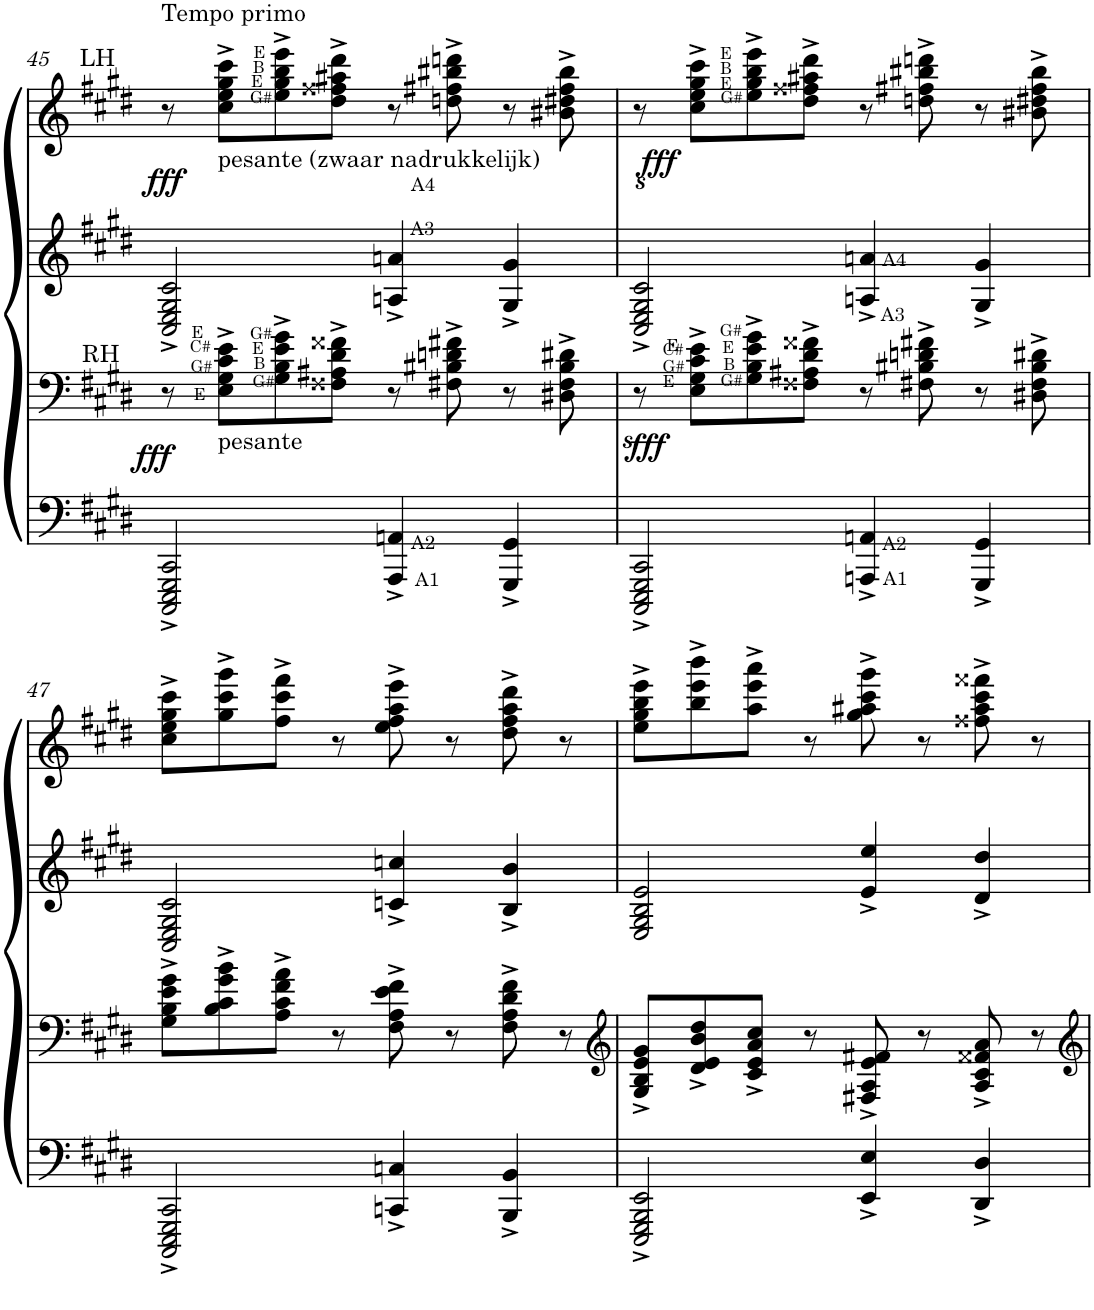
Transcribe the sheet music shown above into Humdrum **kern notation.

**kern	**kern	**dynam	**kern	**kern	**dynam
*part4	*part3	*part3	*part2	*part1	*part1
*staff4	*staff3	*staff3	*staff2	*staff1	*staff1
*I"Piano 2	*I"Piano 2	*	*I"Piano	*I"Piano	*
*I'Pno	*I'Pno	*	*I'Pno	*I'Pno	*
!!LO:PB:g=z
*clefF4	*clefF4	*	*clefG2	*clefG2	*
*k[f#c#g#d#]	*k[f#c#g#d#]	*	*k[f#c#g#d#]	*k[f#c#g#d#]	*
*M4/4	*M4/4	*	*M4/4	*M4/4	*
=45	=45	=45	=45	=45	=45
!	!	!	!	!LO:TX:a:t=LH	!
!	!	!	!	!LO:TX:a:t=Tempo primo	!
!	!	!	!LO:TX:b:t=C#	!	!
!	!	!	!LO:TX:b:t=G#	!	!
!	!	!	!LO:TX:b:t=E	!	!
!	!LO:TX:a:t=RH	!	!	!	!
!	!	!LO:DY:b	!	!	!LO:DY:b
2CCC#/^ 2EEE/^ 2GGG#/^ 2CC#/^	8r	fff	2C#/^ 2E/^ 2G#/^ 2c#/^	8r	fff
!	!	!	!	!LO:TX:b:t=pesante (zwaar nadrukkelijk)	!
!	!LO:TX:b:t=pesante	!	!	!	!
!	!LO:TX:b:t=E	!	!	!	!
.	8E\^ 8G#\^ 8c#\^ 8e\^L	.	.	8cc#\^ 8ee\^ 8gg#\^ 8ccc#\^L	.
!	!	!	!	!LO:TX:a:t=G#	!
!	!	!	!	!LO:TX:a:t=E	!
!	!	!	!	!LO:TX:a:t=B	!
!	!	!	!	!LO:TX:a:t=E	!
!	!LO:TX:a:t=B	!	!	!	!
!	!LO:TX:b:t=G#	!	!	!	!
!	!LO:TX:a:t=G#	!	!	!	!
!	!LO:TX:a:t=E	!	!	!	!
.	8G#\^ 8B\^ 8e\^ 8g#\^	.	.	8ee\^ 8gg#\^ 8bb\^ 8eee\^	.
.	8F##X\^ 8A#X\^ 8d#\^ 8f##X\^J	.	.	8dd#\^ 8ff##X\^ 8aa#X\^ 8ddd#\^J	.
!	!	!	!LO:TX:a:t=A4	!	!
!	!	!	!LO:TX:b:t=A3	!	!
!LO:TX:a:t=A2	!	!	!	!	!
!LO:TX:b:t=A1	!	!	!	!	!
4AAA/^ 4AAn/^	8r	.	4An/^ 4an/^	8r	.
.	8F#X\^ 8B#X\^ 8dn\^ 8f#X\^	.	.	8ddn\^ 8ff#X\^ 8bb#X\^ 8dddn\^	.
4GGG#/^ 4GG#/^	8r	.	4G#/^ 4g#/^	8r	.
.	8D#X\^ 8F#\^ 8B#\^ 8d#X\^	.	.	8b#X\^ 8dd#X\^ 8ff#\^ 8bb#\^	.
=46	=46	=46	=46	=46	=46
!	!	!	!LO:TX:b:t=C#	!	!
!	!	!	!LO:TX:b:t=G#	!	!
!	!	!	!LO:TX:b:t=E	!	!
!	!	!LO:DY:b	!	!	!
!	!	!LO:DY:n=1:b	!	!	!LO:DY:b
!	!	!	!	!	!LO:DY:n=1:b
2CCC#/^ 2EEE/^ 2GGG#/^ 2CC#/^	8r	other-dynamics fff	2C#/^ 2E/^ 2G#/^ 2c#/^	8r	other-dynamics fff
!	!LO:TX:a:t=E	!	!	!	!
.	8E\^ 8G#\^ 8c#\^ 8e\^L	.	.	8cc#\^ 8ee\^ 8gg#\^ 8ccc#\^L	.
!	!	!	!	!LO:TX:a:t=G#	!
!	!	!	!	!LO:TX:a:t=E	!
!	!	!	!	!LO:TX:a:t=B	!
!	!	!	!	!LO:TX:a:t=E	!
!	!LO:TX:a:t=B	!	!	!	!
!	!LO:TX:a:t=G#	!	!	!	!
!	!LO:TX:a:t=G#	!	!	!	!
!	!LO:TX:a:t=E	!	!	!	!
.	8G#\^ 8B\^ 8e\^ 8g#\^	.	.	8ee\^ 8gg#\^ 8bb\^ 8eee\^	.
.	8F##X\^ 8A#X\^ 8d#\^ 8f##X\^J	.	.	8dd#\^ 8ff##X\^ 8aa#X\^ 8ddd#\^J	.
!	!	!	!LO:TX:a:t=A4	!	!
!	!	!	!LO:TX:b:t=A3	!	!
!LO:TX:a:t=A2	!	!	!	!	!
!LO:TX:b:t=A1	!	!	!	!	!
4AAAn/^ 4AAn/^	8r	.	4An/^ 4an/^	8r	.
.	8F#X\^ 8B#X\^ 8dn\^ 8f#X\^	.	.	8ddn\^ 8ff#X\^ 8bb#X\^ 8dddn\^	.
4GGG#/^ 4GG#/^	8r	.	4G#/^ 4g#/^	8r	.
.	8D#X\^ 8F#\^ 8B#\^ 8d#X\^	.	.	8b#X\^ 8dd#X\^ 8ff#\^ 8bb#\^	.
!!LO:LB:g=z
=47	=47	=47	=47	=47	=47
2CCC#/^ 2EEE/^ 2GGG#/^ 2CC#/^	8G#\^ 8B\^ 8e\^ 8g#\^L	.	2C#/ 2E/ 2G#/ 2c#/	8cc#\^ 8ee\^ 8gg#\^ 8ccc#\^L	.
.	8B\^ 8c#\^ 8g#\^ 8b\^	.	.	8gg#\^ 8ccc#\^ 8ggg#\^	.
.	8A\^ 8c#\^ 8f#\^ 8a\^J	.	.	8ff#\^ 8ccc#\^ 8fff#\^J	.
.	8r	.	.	8r	.
4CCn/^ 4Cn/^	8F#\^ 8A\^ 8e\^ 8f#\^	.	4cn/^ 4ccn/^	8ee\^ 8ff#\^ 8aa\^ 8eee\^	.
.	8r	.	.	8r	.
4BBB/^ 4BB/^	8F#\^ 8A\^ 8d#\^ 8f#\^	.	4B/^ 4b/^	8dd#\^ 8ff#\^ 8aa\^ 8ddd#\^	.
.	8r	.	.	8r	.
=48	=48	=48	=48	=48	=48
*	*clefG2	*	*	*	*
2EEE/^ 2GGG#/^ 2BBB/^ 2EE/^	8G#/^ 8B/^ 8e/^ 8g#/^L	.	2E/ 2G#/ 2B/ 2e/	8ee\^ 8gg#\^ 8bb\^ 8eee\^L	.
.	8d#/^ 8e/^ 8b/^ 8dd#/^	.	.	8bb\^ 8eee\^ 8bbb\^	.
.	8c#/^ 8e/^ 8a/^ 8cc#/^J	.	.	8aa\^ 8eee\^ 8aaa\^J	.
.	8r	.	.	8r	.
4EE/^ 4E/^	8F#X/^ 8A/^ 8e/^ 8f#X/^	.	4e/^ 4ee/^	8gg#\^ 8aa#X\^ 8ccc#\^ 8ggg#\^	.
.	8r	.	.	8r	.
4DD#/^ 4D#/^	8A/^ 8c#/^ 8f##X/^ 8a/^	.	4d#/^ 4dd#/^	8ff##X\^ 8aa#\^ 8ccc#\^ 8fff##X\^	.
.	8r	.	.	8r	.
=	=	=	=	=	=
*-	*-	*-	*-	*-	*-
